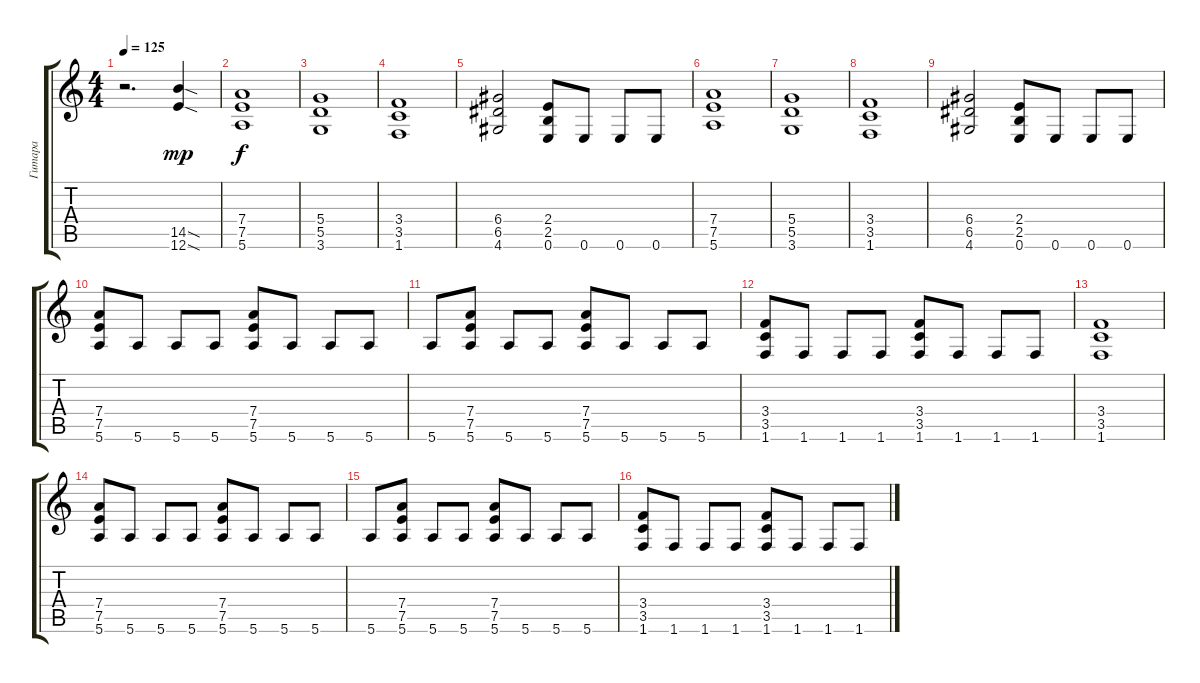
\track ("Гитара" "Гитара") {instrument distortionguitar}
\staff {score tabs}
\tuning (E4 B3 G3 D3 A2 E2) {hide}
\ts (4 4)
\tempo 125
\clef g2
\ks c
r.2{d dy mp} (14.5{sod} 12.6{sod}).4 |
(7.4 7.5 5.6).1{dy f} |
(5.4 5.5 3.6).1 |
(3.4 3.5 1.6).1 |
(6.4 6.5 4.6).2 (2.4 2.5 0.6).8 0.6.8 0.6.8 0.6.8 |
(7.4 7.5 5.6).1 |
(5.4 5.5 3.6).1 |
(3.4 3.5 1.6).1 |
(6.4 6.5 4.6).2 (2.4 2.5 0.6).8 0.6.8 0.6.8 0.6.8 |
(7.4 7.5 5.6).8 5.6.8 5.6.8 5.6.8 (7.4 7.5 5.6).8 5.6.8 5.6.8 5.6.8 |
5.6.8 (7.4 7.5 5.6).8 5.6.8 5.6.8 (7.4 7.5 5.6).8 5.6.8 5.6.8 5.6.8 |
(3.4 3.5 1.6).8 1.6.8 1.6.8 1.6.8 (3.4 3.5 1.6).8 1.6.8 1.6.8 1.6.8 |
(3.4 3.5 1.6).1 |
(7.4 7.5 5.6).8 5.6.8 5.6.8 5.6.8 (7.4 7.5 5.6).8 5.6.8 5.6.8 5.6.8 |
5.6.8 (7.4 7.5 5.6).8 5.6.8 5.6.8 (7.4 7.5 5.6).8 5.6.8 5.6.8 5.6.8 |
(3.4 3.5 1.6).8 1.6.8 1.6.8 1.6.8 (3.4 3.5 1.6).8 1.6.8 1.6.8 1.6.8
